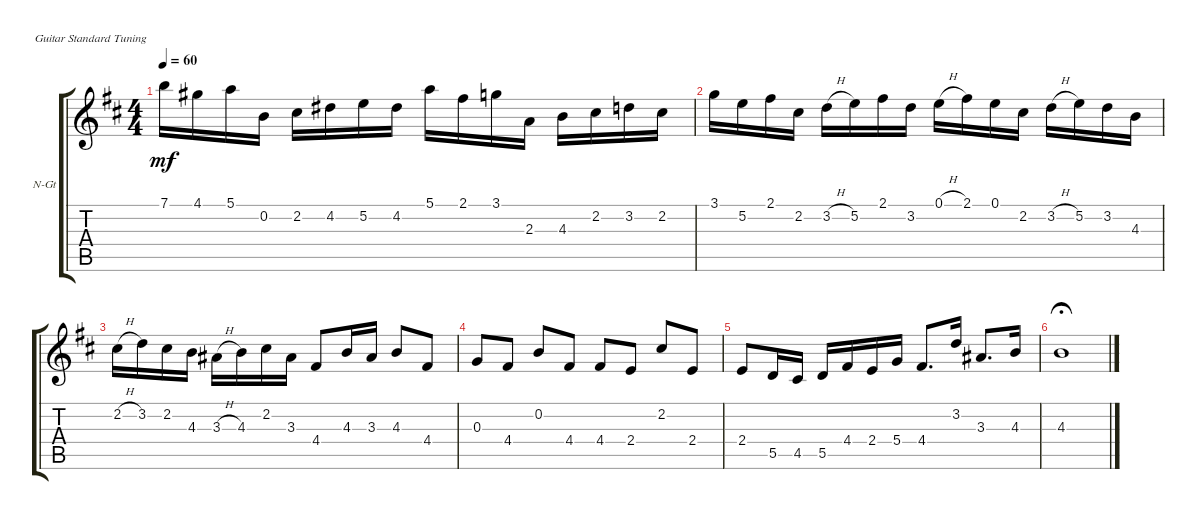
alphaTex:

\defaultSystemsLayout 4
\bracketExtendMode groupsimilarinstruments
\firstSystemTrackNameOrientation horizontal
\otherSystemsTrackNameOrientation horizontal
\track ("Guitar 1" "N-Gt") {instrument acousticguitarnylon}
\staff {score tabs}
\tuning (E4 B3 G3 D3 A2 E2)
\ts (4 4)
\tempo 60
\clef g2
\scale
0.299177
\ks d
7.1.16{dy mf} 4.1.16 5.1.16 0.2.16 2.2.16 4.2.16 5.2.16 4.2.16 5.1.16 2.1.16 3.1.16 2.3.16 4.3.16 2.2.16 3.2.16 2.2.16 |
\scale
0.226898 3.1.16 5.2.16 2.1.16 2.2.16 3.2{h}.16 5.2.16 2.1.16 3.2.16 0.1{h}.16 2.1.16 0.1.16 2.2.16 3.2{h}.16 5.2.16 3.2.16 4.3.16 |
\scale
0.394203 2.2{h}.16 3.2.16 2.2.16 4.3.16 3.3{h}.16 4.3.16 2.2.16 3.3.16 4.4.8 4.3.16 3.3.16 4.3.8 4.4.8 |
\scale
0.231884 0.3.8 4.4.8 0.2.8 4.4.8 4.4.8 2.4.8 2.2.8 2.4.8 |
\scale
0.373913 2.4.8 5.5.16 4.5.16 5.5.16 4.4.16 2.4.16 5.4.16 4.4.8{d} 3.2.16 3.3.8{d} 4.3.16 |
4.3.1{fermata (medium 0.4)}
